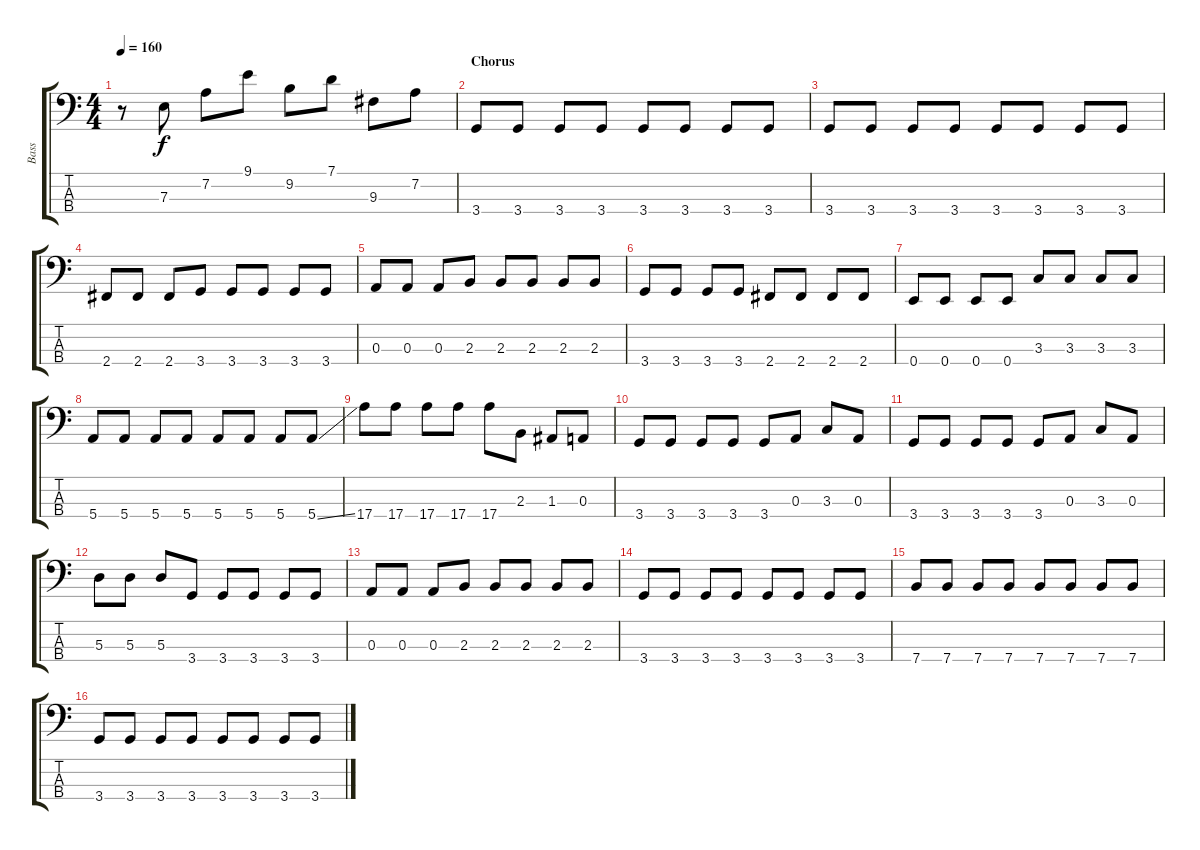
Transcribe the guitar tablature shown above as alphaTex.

\track ("Bass" "Bass") {instrument electricbassfinger}
\staff {score tabs}
\tuning (G2 D2 A1 E1) {hide}
\ts (4 4)
\tempo 160
\clef f4
\ks c
r.8{dy f} 7.3.8 7.2.8 9.1.8 9.2.8 7.1.8 9.3.8 7.2.8 |
\section ("" "Chorus")
3.4.8 3.4.8 3.4.8 3.4.8 3.4.8 3.4.8 3.4.8 3.4.8 |
3.4.8 3.4.8 3.4.8 3.4.8 3.4.8 3.4.8 3.4.8 3.4.8 |
2.4.8 2.4.8 2.4.8 3.4.8 3.4.8 3.4.8 3.4.8 3.4.8 |
0.3.8 0.3.8 0.3.8 2.3.8 2.3.8 2.3.8 2.3.8 2.3.8 |
3.4.8 3.4.8 3.4.8 3.4.8 2.4.8 2.4.8 2.4.8 2.4.8 |
0.4.8 0.4.8 0.4.8 0.4.8 3.3.8 3.3.8 3.3.8 3.3.8 |
5.4.8 5.4.8 5.4.8 5.4.8 5.4.8 5.4.8 5.4.8 5.4{ss}.8 |
17.4.8 17.4.8 17.4.8 17.4.8 17.4.8 2.3.8 1.3.8 0.3.8 |
3.4.8 3.4.8 3.4.8 3.4.8 3.4.8 0.3.8 3.3.8 0.3.8 |
3.4.8 3.4.8 3.4.8 3.4.8 3.4.8 0.3.8 3.3.8 0.3.8 |
5.3.8 5.3.8 5.3.8 3.4.8 3.4.8 3.4.8 3.4.8 3.4.8 |
0.3.8 0.3.8 0.3.8 2.3.8 2.3.8 2.3.8 2.3.8 2.3.8 |
3.4.8 3.4.8 3.4.8 3.4.8 3.4.8 3.4.8 3.4.8 3.4.8 |
7.4.8 7.4.8 7.4.8 7.4.8 7.4.8 7.4.8 7.4.8 7.4.8 |
3.4.8 3.4.8 3.4.8 3.4.8 3.4.8 3.4.8 3.4.8 3.4.8
